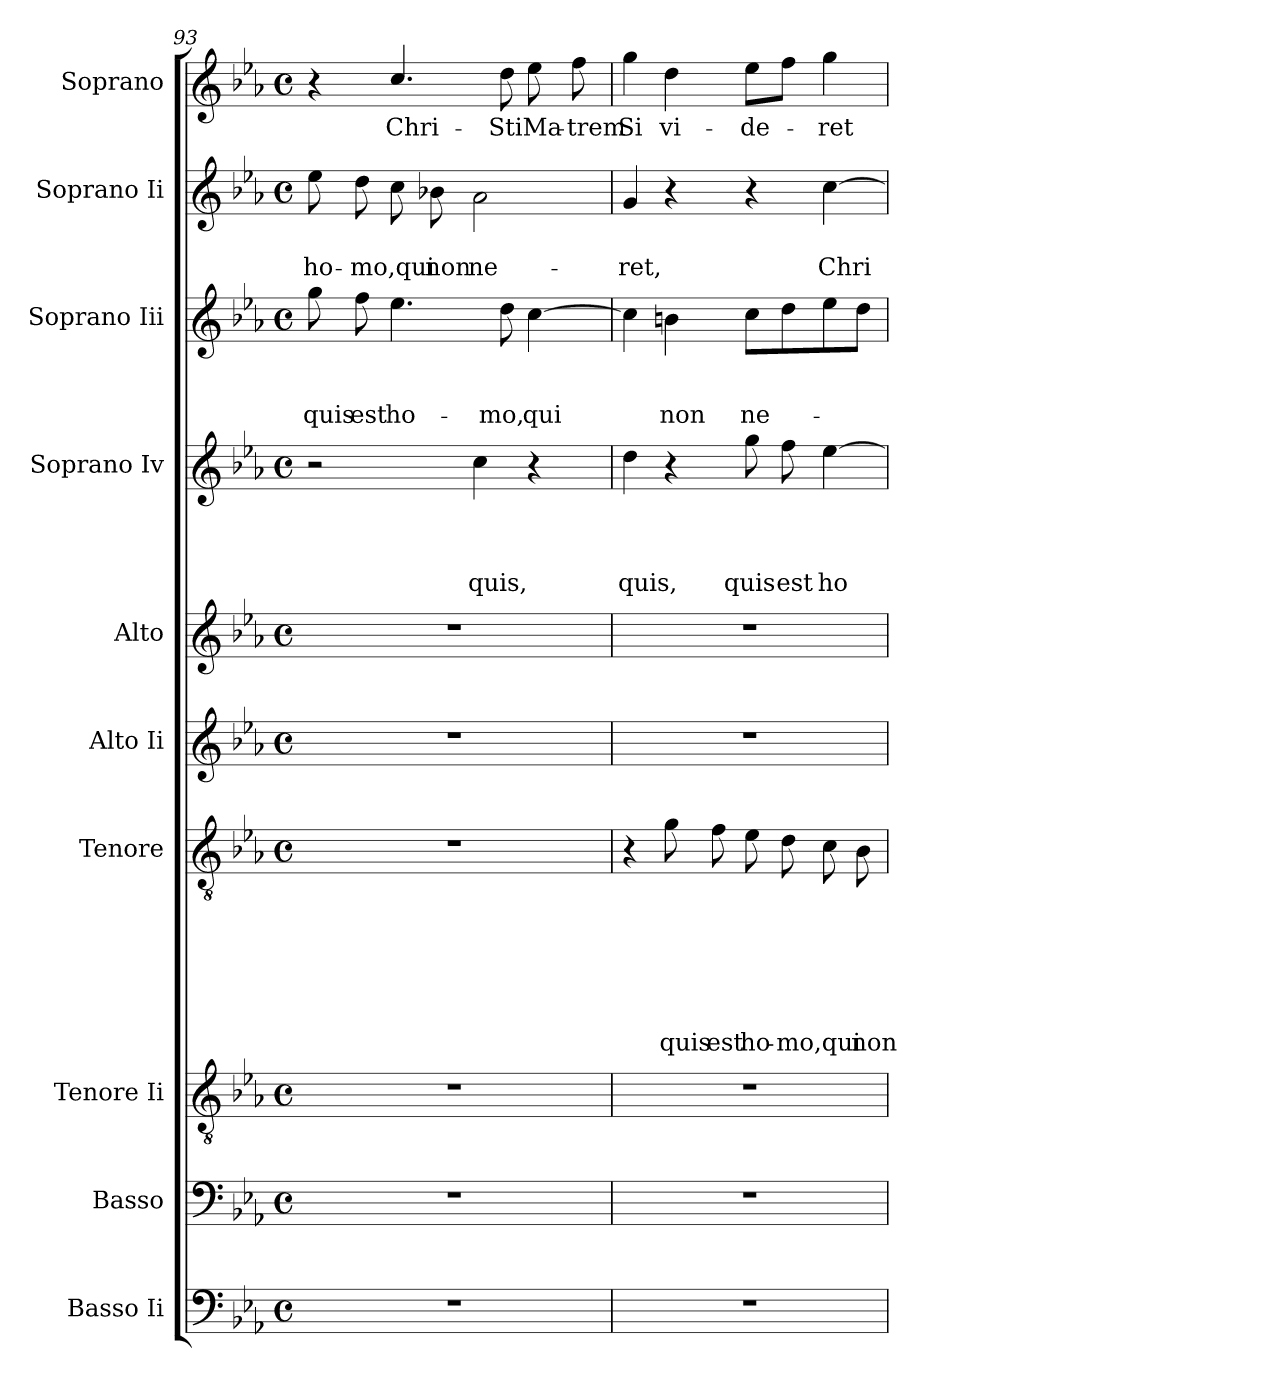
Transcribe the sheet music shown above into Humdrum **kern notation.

**kern	**kern	**kern	**kern	**text	**text	**text	**text	**text	**text	**text	**kern	**kern	**kern	**text	**text	**text	**text	**kern	**text	**text	**text	**kern	**text	**text	**kern	**text
*part10	*part9	*part8	*part7	*part7	*part7	*part7	*part7	*part7	*part7	*part7	*part6	*part5	*part4	*part4	*part4	*part4	*part4	*part3	*part3	*part3	*part3	*part2	*part2	*part2	*part1	*part1
*staff10	*staff9	*staff8	*staff7	*staff7	*staff7	*staff7	*staff7	*staff7	*staff7	*staff7	*staff6	*staff5	*staff4	*staff4	*staff4	*staff4	*staff4	*staff3	*staff3	*staff3	*staff3	*staff2	*staff2	*staff2	*staff1	*staff1
*I"Basso Ii	*I"Basso	*I"Tenore Ii	*I"Tenore	*	*	*	*	*	*	*	*I"Alto Ii	*I"Alto	*I"Soprano Iv	*	*	*	*	*I"Soprano Iii	*	*	*	*I"Soprano Ii	*	*	*I"Soprano	*
*clefF4	*clefF4	*clefGv2	*clefGv2	*	*	*	*	*	*	*	*clefG2	*clefG2	*clefG2	*	*	*	*	*clefG2	*	*	*	*clefG2	*	*	*clefG2	*
*k[b-e-a-]	*k[b-e-a-]	*k[b-e-a-]	*k[b-e-a-]	*	*	*	*	*	*	*	*k[b-e-a-]	*k[b-e-a-]	*k[b-e-a-]	*	*	*	*	*k[b-e-a-]	*	*	*	*k[b-e-a-]	*	*	*k[b-e-a-]	*
*E-:	*E-:	*E-:	*E-:	*	*	*	*	*	*	*	*E-:	*E-:	*E-:	*	*	*	*	*E-:	*	*	*	*E-:	*	*	*E-:	*
*M4/4	*M4/4	*M4/4	*M4/4	*	*	*	*	*	*	*	*M4/4	*M4/4	*M4/4	*	*	*	*	*M4/4	*	*	*	*M4/4	*	*	*M4/4	*
*met(c)	*met(c)	*met(c)	*met(c)	*	*	*	*	*	*	*	*met(c)	*met(c)	*met(c)	*	*	*	*	*met(c)	*	*	*	*met(c)	*	*	*met(c)	*
=93	=93	=93	=93	=93	=93	=93	=93	=93	=93	=93	=93	=93	=93	=93	=93	=93	=93	=93	=93	=93	=93	=93	=93	=93	=93	=93
!	!	!	!	!	!	!	!	!	!	!	!	!	!	!	!	!	!	!	!	!	!LO:LY:b	!	!	!LO:LY:b	!	!
1r	1r	1r	1r	.	.	.	.	.	.	.	1r	1r	2r	.	.	.	.	8gg\	.	.	quis	8ee-\	.	ho-	4r	.
!	!	!	!	!	!	!	!	!	!	!	!	!	!	!	!	!	!	!	!	!	!LO:LY:b	!	!	!LO:LY:b	!	!
.	.	.	.	.	.	.	.	.	.	.	.	.	.	.	.	.	.	8ff\	.	.	est	8dd\	.	-mo,qui	.	.
!	!	!	!	!	!	!	!	!	!	!	!	!	!	!	!	!	!	!	!	!	!LO:LY:b	!	!	!	!	!LO:LY:b
.	.	.	.	.	.	.	.	.	.	.	.	.	.	.	.	.	.	4.ee-\	.	.	ho-	8cc\	.	.	4.cc/	Chri-
!	!	!	!	!	!	!	!	!	!	!	!	!	!	!	!	!	!	!	!	!	!	!	!	!LO:LY:b	!	!
.	.	.	.	.	.	.	.	.	.	.	.	.	.	.	.	.	.	.	.	.	.	8b-X\	.	non	.	.
!	!	!	!	!	!	!	!	!	!	!	!	!	!	!	!	!	!LO:LY:b	!	!	!	!	!	!	!LO:LY:b	!	!
.	.	.	.	.	.	.	.	.	.	.	.	.	4cc\	.	.	.	quis,	.	.	.	.	2a-\	.	ne-	.	.
!	!	!	!	!	!	!	!	!	!	!	!	!	!	!	!	!	!	!	!	!	!LO:LY:b	!	!	!	!	!LO:LY:b
.	.	.	.	.	.	.	.	.	.	.	.	.	.	.	.	.	.	8dd\	.	.	-mo,	.	.	.	8dd\	-Sti
!	!	!	!	!	!	!	!	!	!	!	!	!	!	!	!	!	!	!	!	!	!LO:LY:b	!	!	!	!	!LO:LY:b
.	.	.	.	.	.	.	.	.	.	.	.	.	4r	.	.	.	.	[>4cc\	.	.	qui	.	.	.	8ee-\	Ma-
!	!	!	!	!	!	!	!	!	!	!	!	!	!	!	!	!	!	!	!	!	!	!	!	!	!	!LO:LY:b
.	.	.	.	.	.	.	.	.	.	.	.	.	.	.	.	.	.	.	.	.	.	.	.	.	8ff\	-trem
=94	=94	=94	=94	=94	=94	=94	=94	=94	=94	=94	=94	=94	=94	=94	=94	=94	=94	=94	=94	=94	=94	=94	=94	=94	=94	=94
!	!	!	!	!	!	!	!	!	!	!	!	!	!	!	!	!	!LO:LY:b	!	!	!	!	!	!	!LO:LY:b	!	!LO:LY:b
1r	1r	1r	4r	.	.	.	.	.	.	.	1r	1r	4dd\	.	.	.	quis,	4cc\]	.	.	.	4g/	.	-ret,	4gg\	Si
!	!	!	!	!	!	!	!	!	!	!LO:LY:b	!	!	!	!	!	!	!	!	!	!	!LO:LY:b	!	!	!	!	!LO:LY:b
.	.	.	8g\	.	.	.	.	.	.	quis	.	.	4r	.	.	.	.	4bn\	.	.	non	4r	.	.	4dd\	vi-
!	!	!	!	!	!	!	!	!	!	!LO:LY:b	!	!	!	!	!	!	!	!	!	!	!	!	!	!	!	!
.	.	.	8f\	.	.	.	.	.	.	est	.	.	.	.	.	.	.	.	.	.	.	.	.	.	.	.
!	!	!	!	!	!	!	!	!	!	!LO:LY:b	!	!	!	!	!	!	!LO:LY:b	!	!	!	!LO:LY:b	!	!	!	!	!LO:LY:b
.	.	.	8e-\	.	.	.	.	.	.	ho-	.	.	8gg\	.	.	.	quis	8cc\L	.	.	ne-	4r	.	.	8ee-\L	-de-
!	!	!	!	!	!	!	!	!	!	!LO:LY:b	!	!	!	!	!	!	!LO:LY:b	!	!	!	!	!	!	!	!	!
.	.	.	8d\	.	.	.	.	.	.	-mo,qui	.	.	8ff\	.	.	.	est	8dd\	.	.	.	.	.	.	8ff\J	.
!	!	!	!	!	!	!	!	!	!	!	!	!	!	!	!	!	!LO:LY:b	!	!	!	!	!	!	!LO:LY:b	!	!LO:LY:b
.	.	.	8c\	.	.	.	.	.	.	.	.	.	[>4ee-\	.	.	.	ho-	8ee-\	.	.	.	[>4cc\	.	Chri-	4gg\	-ret
!	!	!	!	!	!	!	!	!	!	!LO:LY:b	!	!	!	!	!	!	!	!	!	!	!	!	!	!	!	!
.	.	.	8B-\	.	.	.	.	.	.	non	.	.	.	.	.	.	.	8dd\J	.	.	.	.	.	.	.	.
=	=	=	=	=	=	=	=	=	=	=	=	=	=	=	=	=	=	=	=	=	=	=	=	=	=	=
*-	*-	*-	*-	*-	*-	*-	*-	*-	*-	*-	*-	*-	*-	*-	*-	*-	*-	*-	*-	*-	*-	*-	*-	*-	*-	*-
